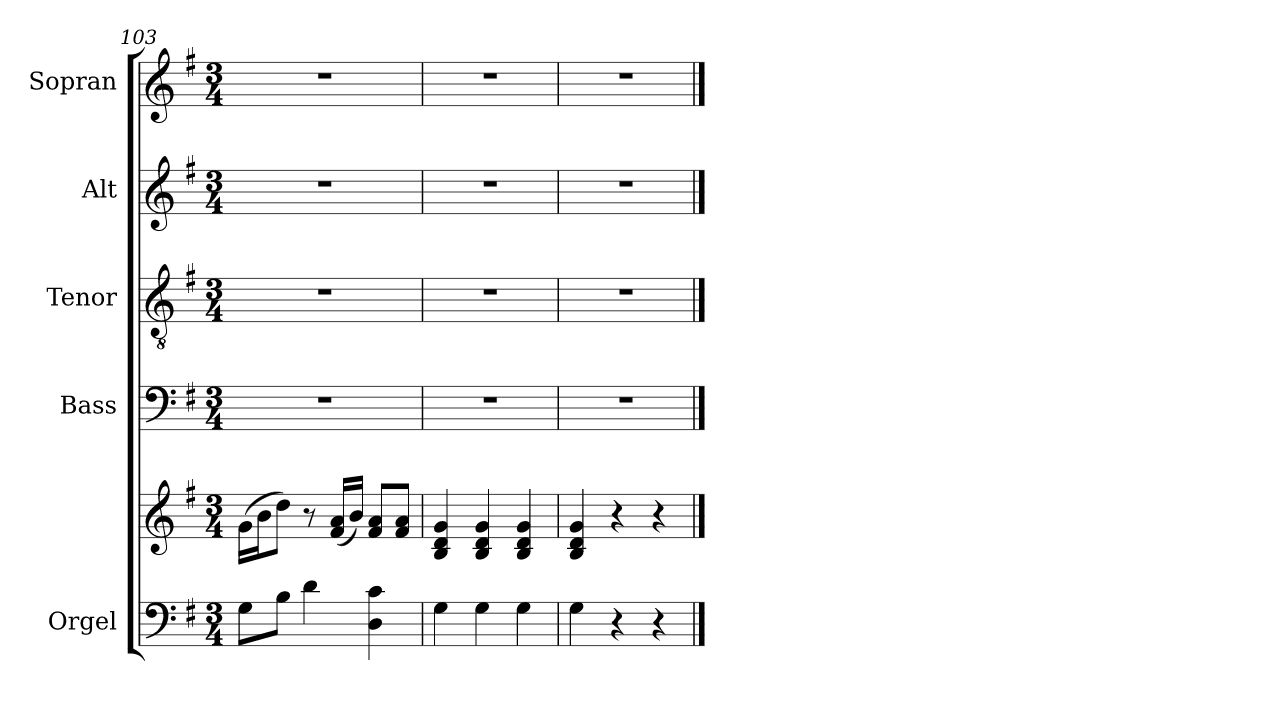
**kern	**kern	**kern	**kern	**kern	**kern
*part5	*part5	*part4	*part3	*part2	*part1
*staff6	*staff5	*staff4	*staff3	*staff2	*staff1
*I"Orgel	*	*I"Bass	*I"Tenor	*I"Alt	*I"Sopran
*I'Org.	*	*I'B.	*I'T.	*I'A.	*I'S.
*clefF4	*clefG2	*clefF4	*clefGv2	*clefG2	*clefG2
*k[f#]	*k[f#]	*k[f#]	*k[f#]	*k[f#]	*k[f#]
*G:	*G:	*G:	*G:	*G:	*G:
*M3/4	*M3/4	*M3/4	*M3/4	*M3/4	*M3/4
=103	=103	=103	=103	=103	=103
8G\L	(>16g\LL	2.r	2.r	2.r	2.r
.	16b\J	.	.	.	.
8B\J	8dd\J)	.	.	.	.
4d\	8r	.	.	.	.
.	(<16f#/ 16a/LL	.	.	.	.
.	16b/JJ)	.	.	.	.
4D\ 4c\	8f#/ 8a/L	.	.	.	.
.	8f#/ 8a/J	.	.	.	.
=104	=104	=104	=104	=104	=104
4G\	4B/ 4d/ 4g/	2.r	2.r	2.r	2.r
4G\	4B/ 4d/ 4g/	.	.	.	.
4G\	4B/ 4d/ 4g/	.	.	.	.
=105	=105	=105	=105	=105	=105
4G\	4B/ 4d/ 4g/	2.r	2.r	2.r	2.r
4r	4r	.	.	.	.
4r	4r	.	.	.	.
==	==	==	==	==	==
*-	*-	*-	*-	*-	*-
